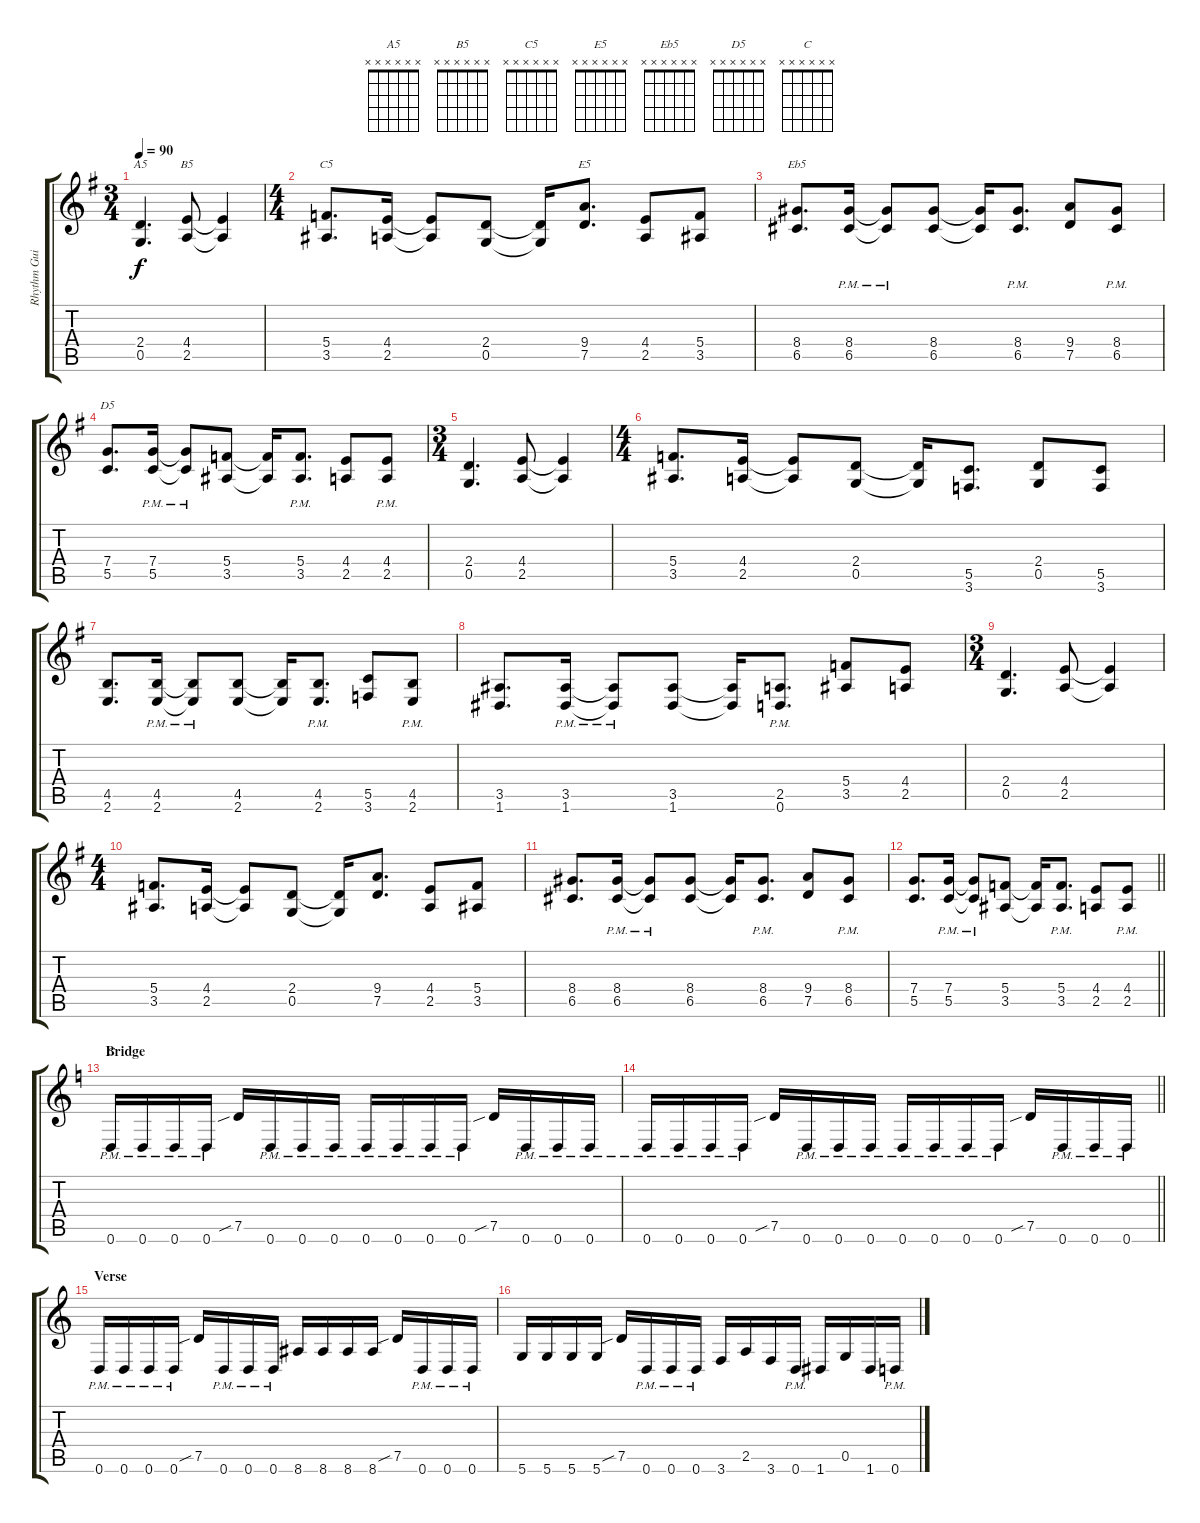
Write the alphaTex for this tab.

\track ("Rhythm Guitar 2" "Rhythm Gui") {instrument overdrivenguitar}
\staff {score tabs}
\tuning (D4 A3 F3 C3 G2 D2) {hide}
\chord ("A5" x x x x x x)
\chord ("B5" x x x x x x)
\chord ("C5" x x x x x x)
\chord ("E5" x x x x x x)
\chord ("Eb5" x x x x x x)
\chord ("D5" x x x x x x)
\chord ("C" x x x x x x)
\ts (3 4)
\tempo 90
\clef g2
\ks eminor
(2.4 0.5).4{d ch "A5" dy f} (4.4 2.5).8{ch "B5"} (4.4{t} 2.5{t}).4 |
\ts (4 4)
(5.4 3.5).8{d ch "C5"} (4.4 2.5).16 (4.4{t} 2.5{t}).8 (2.4 0.5).8 (2.4{t} 0.5{t}).16 (9.4 7.5).8{d ch "E5"} (4.4 2.5).8 (5.4 3.5).8 |
(8.4 6.5).8{d ch "Eb5"} (8.4{pm} 6.5{pm}).16 (8.4{pm t} 6.5{pm t}).8 (8.4 6.5).8 (8.4{t} 6.5{t}).16 (8.4{pm} 6.5{pm}).8{d} (9.4 7.5).8 (8.4{pm} 6.5{pm}).8 |
(7.4 5.5).8{d ch "D5"} (7.4{pm} 5.5{pm}).16 (7.4{pm t} 5.5{pm t}).8 (5.4 3.5).8 (5.4{t} 3.5{t}).16 (5.4{pm} 3.5{pm}).8{d} (4.4 2.5).8 (4.4{pm} 2.5{pm}).8 |
\ts (3 4)
(2.4 0.5).4{d} (4.4 2.5).8 (4.4{t} 2.5{t}).4 |
\ts (4 4)
(5.4 3.5).8{d} (4.4 2.5).16 (4.4{t} 2.5{t}).8 (2.4 0.5).8 (2.4{t} 0.5{t}).16 (5.5 3.6).8{d} (2.4 0.5).8 (5.5 3.6).8 |
(4.5 2.6).8{d} (4.5{pm} 2.6{pm}).16 (4.5{pm t} 2.6{pm t}).8 (4.5 2.6).8 (4.5{t} 2.6{t}).16 (4.5{pm} 2.6{pm}).8{d} (5.5 3.6).8 (4.5{pm} 2.6{pm}).8 |
(3.5 1.6).8{d} (3.5{pm} 1.6{pm}).16 (3.5{pm t} 1.6{pm t}).8 (3.5 1.6).8 (3.5{t} 1.6{t}).16 (2.5{pm} 0.6{pm}).8{d} (5.4 3.5).8 (4.4 2.5).8 |
\ts (3 4)
(2.4 0.5).4{d} (4.4 2.5).8 (4.4{t} 2.5{t}).4 |
\ts (4 4)
(5.4 3.5).8{d} (4.4 2.5).16 (4.4{t} 2.5{t}).8 (2.4 0.5).8 (2.4{t} 0.5{t}).16 (9.4 7.5).8{d} (4.4 2.5).8 (5.4 3.5).8 |
(8.4 6.5).8{d} (8.4{pm} 6.5{pm}).16 (8.4{pm t} 6.5{pm t}).8 (8.4 6.5).8 (8.4{t} 6.5{t}).16 (8.4{pm} 6.5{pm}).8{d} (9.4 7.5).8 (8.4{pm} 6.5{pm}).8 |
\barLineRight lightlight
(7.4 5.5).8{d} (7.4{pm} 5.5{pm}).16 (7.4{pm t} 5.5{pm t}).8 (5.4 3.5).8 (5.4{t} 3.5{t}).16 (5.4{pm} 3.5{pm}).8{d} (4.4 2.5).8 (4.4{pm} 2.5{pm}).8 |
\section ("" "Bridge")
\ks aminor
0.6{pm}.16{ch "C"} 0.6{pm}.16 0.6{pm}.16 0.6{pm}.16 7.5{sib}.16 0.6{pm}.16 0.6{pm}.16 0.6{pm}.16 0.6{pm}.16 0.6{pm}.16 0.6{pm}.16 0.6{pm}.16 7.5{sib}.16 0.6{pm}.16 0.6{pm}.16 0.6{pm}.16 |
\barLineRight lightlight
0.6{pm}.16 0.6{pm}.16 0.6{pm}.16 0.6{pm}.16 7.5{sib}.16 0.6{pm}.16 0.6{pm}.16 0.6{pm}.16 0.6{pm}.16 0.6{pm}.16 0.6{pm}.16 0.6{pm}.16 7.5{sib}.16 0.6{pm}.16 0.6{pm}.16 0.6{pm}.16 |
\section ("" "Verse")
0.6{pm}.16 0.6{pm}.16 0.6{pm}.16 0.6{pm}.16 7.5{sib}.16 0.6{pm}.16 0.6{pm}.16 0.6{pm}.16 8.6.16 8.6.16 8.6.16 8.6.16 7.5{sib}.16 0.6{pm}.16 0.6{pm}.16 0.6{pm}.16 |
5.6.16 5.6.16 5.6.16 5.6.16 7.5{sib}.16 0.6{pm}.16 0.6{pm}.16 0.6{pm}.16 3.6.16 2.5.16 3.6.16 0.6{pm}.16 1.6.16 0.5.16 1.6.16 0.6{pm}.16
